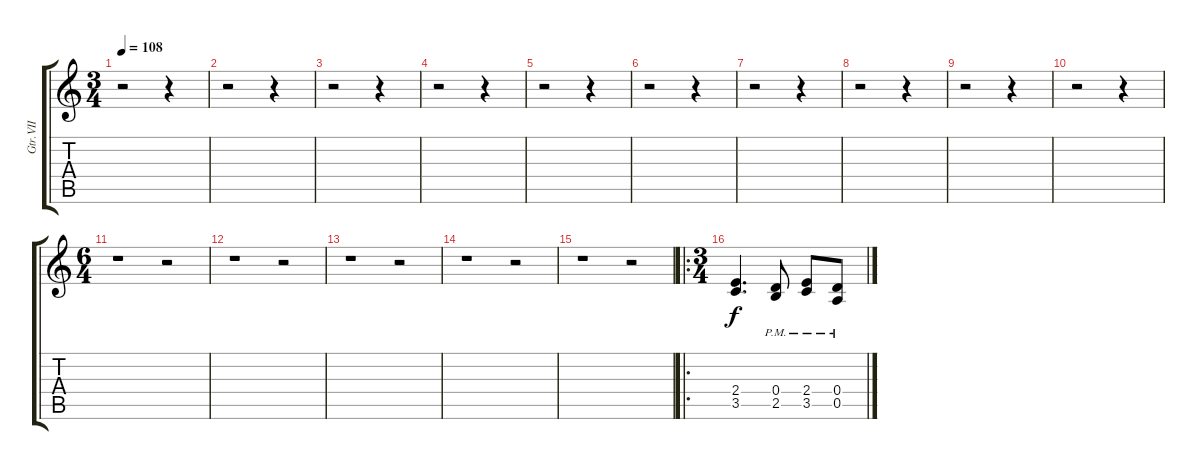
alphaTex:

\track ("Gtr.VII" "Gtr.VII") {instrument distortionguitar}
\staff {score tabs}
\tuning (E4 B3 G3 D3 A2 E2) {hide}
\ts (3 4)
\tempo 108
\clef g2
\ks c
r.2{dy f} r.4 |
r.2 r.4 |
r.2 r.4 |
r.2 r.4 |
r.2 r.4 |
r.2 r.4 |
r.2 r.4 |
r.2 r.4 |
r.2 r.4 |
r.2 r.4 |
\ts (6 4)
r.1 r.2 |
r.1 r.2 |
r.1 r.2 |
r.1 r.2 |
r.1 r.2 |
\ro
\ts (3 4)
(2.4 3.5).4{d} (0.4{pm} 2.5{pm}).8 (2.4{pm} 3.5{pm}).8 (0.4{pm} 0.5{pm}).8
